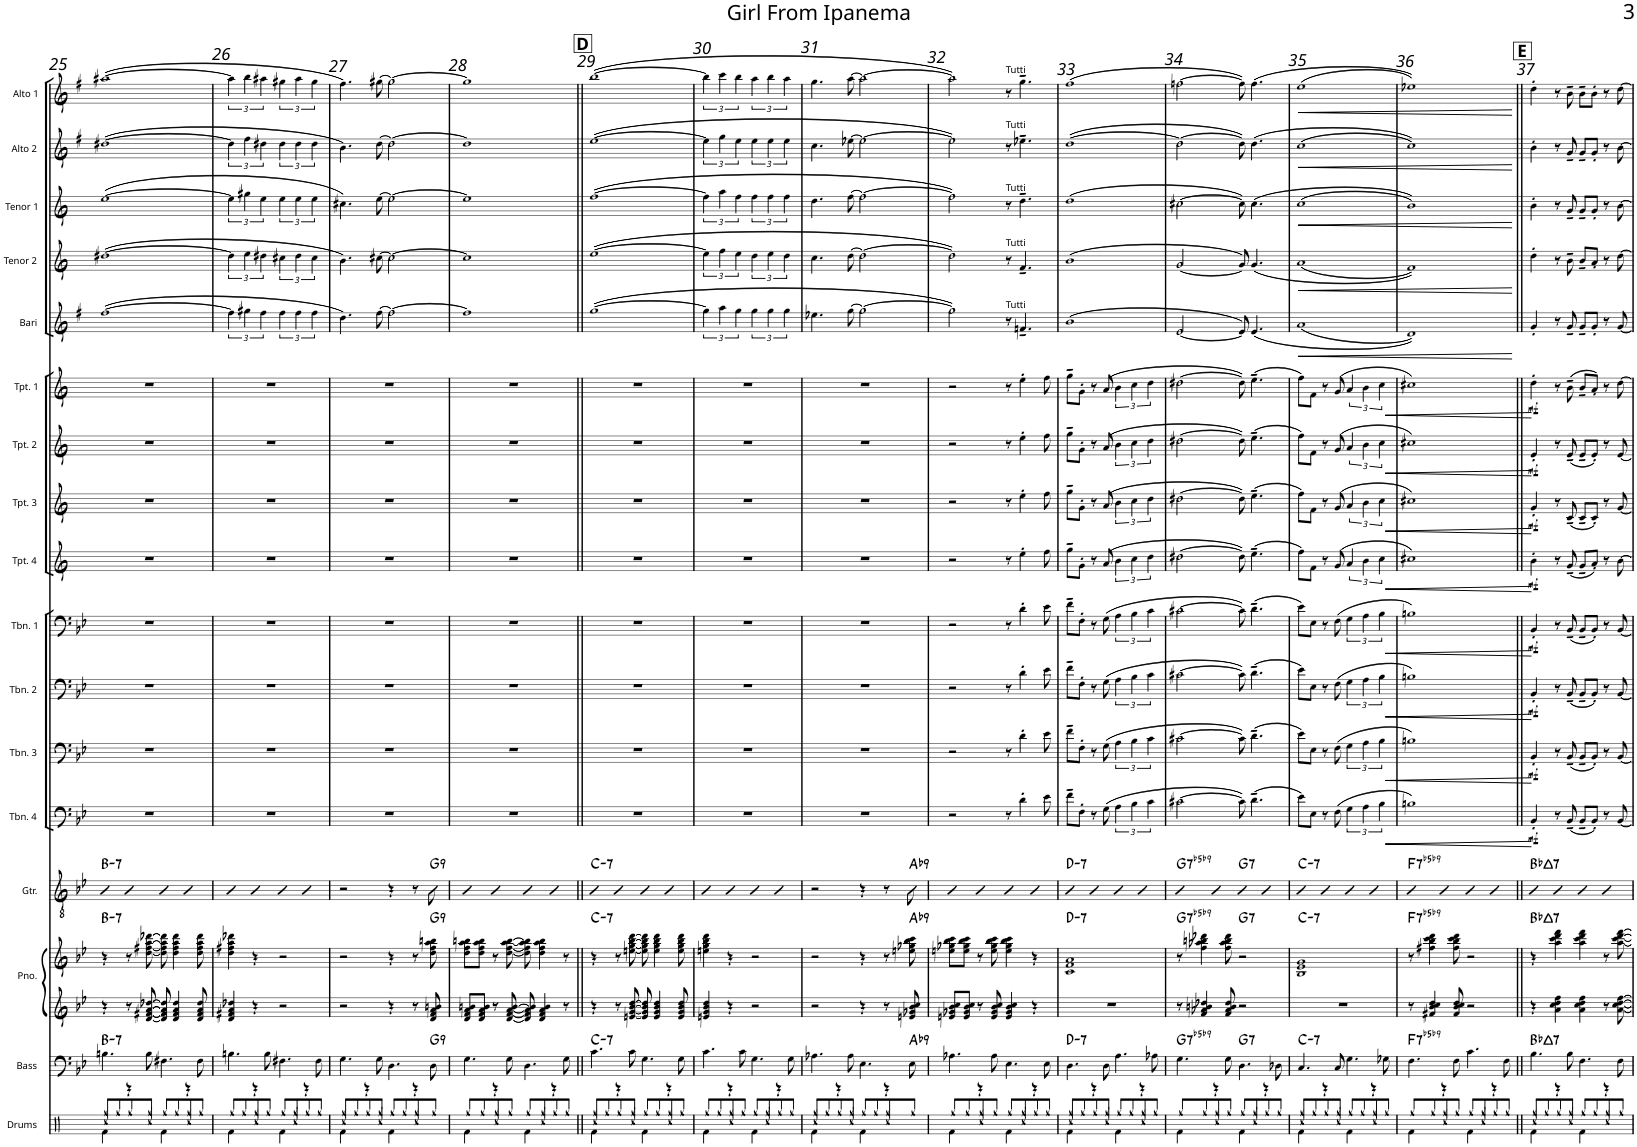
**kern	**kern	**harte	**kern	**kern	**harte	**kern	**harte	**kern	**dynam	**kern	**dynam	**kern	**dynam	**kern	**dynam	**kern	**dynam	**kern	**dynam	**kern	**dynam	**kern	**dynam	**kern	**dynam	**kern	**dynam	**kern	**dynam	**kern	**dynam	**kern	**dynam
*part18	*part17	*part17	*part16	*part15	*part15	*part14	*part14	*part13	*part13	*part12	*part12	*part11	*part11	*part10	*part10	*part9	*part9	*part8	*part8	*part7	*part7	*part6	*part6	*part5	*part5	*part4	*part4	*part3	*part3	*part2	*part2	*part1	*part1
*staff18	*staff17	*	*staff16	*staff15	*	*staff14	*	*staff13	*staff13	*staff12	*staff12	*staff11	*staff11	*staff10	*staff10	*staff9	*staff9	*staff8	*staff8	*staff7	*staff7	*staff6	*staff6	*staff5	*staff5	*staff4	*staff4	*staff3	*staff3	*staff2	*staff2	*staff1	*staff1
*I"Drums	*I"Bass	*	*I"Piano	*I"Piano	*	*I"Guitar	*	*I"Trombone 4	*	*I"Trombone 3	*	*I"Trombone 2	*	*I"Trombone 1	*	*I"Trumpet 4	*	*I"Trumpet 3	*	*I"Trumpet 2	*	*I"Trumpet 1	*	*I"Bari Sax	*	*I"Tenor Sax 2	*	*I"Tenor Sax 1	*	*I"Alto Sax 2	*	*I"Alto Sax 1	*
*I'Drums	*I'Bass	*	*I'Pno	*I'Pno.	*	*I'Gtr.	*	*I'Tbn. 4	*	*I'Tbn. 3	*	*I'Tbn. 2	*	*I'Tbn. 1	*	*I'Tpt. 4	*	*I'Tpt. 3	*	*I'Tpt. 2	*	*I'Tpt. 1	*	*I'Bari	*	*I'Tenor 2	*	*I'Tenor 1	*	*I'Alto 2	*	*I'Alto 1	*
!!LO:PB:g=z
*clefX	*clefF4	*	*clefG2	*clefG2	*	*clefGv2	*	*clefF4	*	*clefF4	*	*clefF4	*	*clefF4	*	*clefG2	*	*clefG2	*	*clefG2	*	*clefG2	*	*clefG2	*	*clefG2	*	*clefG2	*	*clefG2	*	*clefG2	*
*	*Trd7c12	*	*	*	*	*	*	*	*	*	*	*	*	*	*	*Trd1c2	*	*Trd1c2	*	*Trd1c2	*	*Trd1c2	*	*Trd12c21	*	*Trd8c14	*	*Trd8c14	*	*Trd5c9	*	*Trd5c9	*
*k[]	*k[b-e-]	*	*k[b-e-]	*k[b-e-]	*	*k[b-e-]	*	*k[b-e-]	*	*k[b-e-]	*	*k[b-e-]	*	*k[b-e-]	*	*k[]	*	*k[]	*	*k[]	*	*k[]	*	*k[f#]	*	*k[]	*	*k[]	*	*k[f#]	*	*k[f#]	*
*M2/2	*M2/2	*	*M2/2	*M2/2	*	*M2/2	*	*M2/2	*	*M2/2	*	*M2/2	*	*M2/2	*	*M2/2	*	*M2/2	*	*M2/2	*	*M2/2	*	*M2/2	*	*M2/2	*	*M2/2	*	*M2/2	*	*M2/2	*
*met(c|)	*met(c|)	*	*met(c|)	*met(c|)	*	*met(c|)	*	*met(c|)	*	*met(c|)	*	*met(c|)	*	*met(c|)	*	*met(c|)	*	*met(c|)	*	*met(c|)	*	*met(c|)	*	*met(c|)	*	*met(c|)	*	*met(c|)	*	*met(c|)	*	*met(c|)	*
=25	=25	=25	=25	=25	=25	=25	=25	=25	=25	=25	=25	=25	=25	=25	=25	=25	=25	=25	=25	=25	=25	=25	=25	=25	=25	=25	=25	=25	=25	=25	=25	=25	=25
*^	*	*	*	*	*	*	*	*	*	*	*	*	*	*	*	*	*	*	*	*	*	*	*	*	*	*	*	*	*	*	*	*	*
*	*^	*	*	*	*	*	*	*	*	*	*	*	*	*	*	*	*	*	*	*	*	*	*	*	*	*	*	*	*	*	*	*	*	*
!	!	!	!	!LO:H:kt=7	!	!	!LO:H:kt=7	!	!LO:H:kt=7	!	!	!	!	!	!	!	!	!	!	!	!	!	!	!	!	!	!	!	!	!	!	!	!	!	!
4Rcc/	4Rf\	8Rgg/L	4.Bn\	B:min7	4r	4r	B:min7	4B-	B:min7	1r	.	1r	.	1r	.	1r	.	1r	.	1r	.	1r	.	1r	.	([1ff#	.	([1dd#X	.	([1ee	.	([1dd#X	.	([1aa#X	.
.	.	8Rgg/	.	.	.	.	.	.	.	.	.	.	.	.	.	.	.	.	.	.	.	.	.	.	.	.	.	.	.	.	.	.	.	.	.
8ryy	4r	8Rgg/	.	.	8r	8r	.	4B-	.	.	.	.	.	.	.	.	.	.	.	.	.	.	.	.	.	.	.	.	.	.	.	.	.	.	.
8Rcc/	.	8Rgg/J	8B\	.	[8d/ [8f#X/ [8a/ [8dd-X/	[8dd\ [8ff#X\ [8aa\ [8ddd-X\	.	.	.	.	.	.	.	.	.	.	.	.	.	.	.	.	.	.	.	.	.	.	.	.	.	.	.	.	.
4ryy	4Rf\	8Rgg/L	4.F#X\	.	8d/] 8f#/] 8a/] 8dd-/]	8dd\] 8ff#\] 8aa\] 8ddd-\]	.	4B-	.	.	.	.	.	.	.	.	.	.	.	.	.	.	.	.	.	.	.	.	.	.	.	.	.	.	.
.	.	8Rgg/	.	.	4d/ 4f#/ 4a/ 4dd-/	4dd\ 4ff#\ 4aa\ 4ddd-\	.	.	.	.	.	.	.	.	.	.	.	.	.	.	.	.	.	.	.	.	.	.	.	.	.	.	.	.	.
4Rcc/	4r	8Rgg/	.	.	.	.	.	4B-	.	.	.	.	.	.	.	.	.	.	.	.	.	.	.	.	.	.	.	.	.	.	.	.	.	.	.
.	.	8Rgg/J	8F#\	.	8d/ 8f#/ 8a/ 8dd-/	8dd\ 8ff#\ 8aa\ 8ddd-\	.	.	.	.	.	.	.	.	.	.	.	.	.	.	.	.	.	.	.	.	.	.	.	.	.	.	.	.	.
=26	=26	=26	=26	=26	=26	=26	=26	=26	=26	=26	=26	=26	=26	=26	=26	=26	=26	=26	=26	=26	=26	=26	=26	=26	=26	=26	=26	=26	=26	=26	=26	=26	=26	=26	=26
4ryy	4Rf\	8Rgg/L	4.Bn\	.	4d/ 4f#X/ 4a/ 4dd-X/	4dd\ 4ff#X\ 4aa\ 4ddd-X\	.	4B-	.	1r	.	1r	.	1r	.	1r	.	1r	.	1r	.	1r	.	1r	.	6ff#\]	.	6dd#\]	.	6ee\]	.	6dd#\]	.	6aa#\]	.
.	.	8Rgg/	.	.	.	.	.	.	.	.	.	.	.	.	.	.	.	.	.	.	.	.	.	.	.	.	.	.	.	.	.	.	.	.	.
.	.	.	.	.	.	.	.	.	.	.	.	.	.	.	.	.	.	.	.	.	.	.	.	.	.	6gg#X\	.	6ee\	.	6gg#X\	.	6ff#\	.	6bb\	.
4Rcc/	4r	8Rgg/	.	.	4r	4r	.	4B-	.	.	.	.	.	.	.	.	.	.	.	.	.	.	.	.	.	.	.	.	.	.	.	.	.	.	.
.	.	.	.	.	.	.	.	.	.	.	.	.	.	.	.	.	.	.	.	.	.	.	.	.	.	6ff#\	.	6dd#X\	.	6ee\	.	6dd#X\	.	6aa#X\	.
.	.	8Rgg/J	8B\	.	.	.	.	.	.	.	.	.	.	.	.	.	.	.	.	.	.	.	.	.	.	.	.	.	.	.	.	.	.	.	.
8ryy	4Rf\	8Rgg/L	4.F#X\	.	2r	2r	.	4B-	.	.	.	.	.	.	.	.	.	.	.	.	.	.	.	.	.	6ff#\	.	6cc#X\	.	6ee\	.	6dd#\	.	6gg#X\	.
8Rcc/	.	8Rgg/	.	.	.	.	.	.	.	.	.	.	.	.	.	.	.	.	.	.	.	.	.	.	.	.	.	.	.	.	.	.	.	.	.
.	.	.	.	.	.	.	.	.	.	.	.	.	.	.	.	.	.	.	.	.	.	.	.	.	.	6ff#\	.	6dd#\	.	6ee\	.	6dd#\	.	6aa#\	.
4ryy	4r	8Rgg/	.	.	.	.	.	4B-	.	.	.	.	.	.	.	.	.	.	.	.	.	.	.	.	.	.	.	.	.	.	.	.	.	.	.
.	.	.	.	.	.	.	.	.	.	.	.	.	.	.	.	.	.	.	.	.	.	.	.	.	.	6ff#\	.	6cc#\	.	6ee\	.	6dd#\	.	6gg#\	.
.	.	8Rgg/J	8F#\	.	.	.	.	.	.	.	.	.	.	.	.	.	.	.	.	.	.	.	.	.	.	.	.	.	.	.	.	.	.	.	.
=27	=27	=27	=27	=27	=27	=27	=27	=27	=27	=27	=27	=27	=27	=27	=27	=27	=27	=27	=27	=27	=27	=27	=27	=27	=27	=27	=27	=27	=27	=27	=27	=27	=27	=27	=27
4Rcc/	4Rf\	8Rgg/L	4.G\	.	2r	2r	.	2r	.	1r	.	1r	.	1r	.	1r	.	1r	.	1r	.	1r	.	1r	.	4.dd\)	.	4.b\)	.	4.cc#X\)	.	4.b\)	.	4.ff#\)	.
.	.	8Rgg/	.	.	.	.	.	.	.	.	.	.	.	.	.	.	.	.	.	.	.	.	.	.	.	.	.	.	.	.	.	.	.	.	.
8ryy	4r	8Rgg/	.	.	.	.	.	.	.	.	.	.	.	.	.	.	.	.	.	.	.	.	.	.	.	.	.	.	.	.	.	.	.	.	.
8Rcc/	.	8Rgg/J	8G\	.	.	.	.	.	.	.	.	.	.	.	.	.	.	.	.	.	.	.	.	.	.	[8ff#\	.	[8cc#X\	.	[8ee\	.	[8dd\	.	[8gg#X\	.
4ryy	4Rf\	8Rgg/L	4.D\	.	4r	4r	.	4r	.	.	.	.	.	.	.	.	.	.	.	.	.	.	.	.	.	2ff#\_	.	2cc#\_	.	2ee\_	.	2dd\_	.	2gg#\_	.
.	.	8Rgg/	.	.	.	.	.	.	.	.	.	.	.	.	.	.	.	.	.	.	.	.	.	.	.	.	.	.	.	.	.	.	.	.	.
4Rcc/	4r	8Rgg/	.	.	8r	8r	.	8r	.	.	.	.	.	.	.	.	.	.	.	.	.	.	.	.	.	.	.	.	.	.	.	.	.	.	.
!	!	!	!	!LO:H:kt=9	!	!	!LO:H:kt=9	!	!LO:H:kt=9	!	!	!	!	!	!	!	!	!	!	!	!	!	!	!	!	!	!	!	!	!	!	!	!	!	!
.	.	8Rgg/J	8D\	G:9	8d/ 8f/ 8a/ 8bn/	8dd\ 8ff\ 8aa\ 8bbn\	G:9	8B-\	G:9	.	.	.	.	.	.	.	.	.	.	.	.	.	.	.	.	.	.	.	.	.	.	.	.	.	.
=28	=28	=28	=28	=28	=28	=28	=28	=28	=28	=28	=28	=28	=28	=28	=28	=28	=28	=28	=28	=28	=28	=28	=28	=28	=28	=28	=28	=28	=28	=28	=28	=28	=28	=28	=28
4ryy	4Rf\	8Rgg/L	4.G\	.	8d/ 8f/ 8a/ 8bn/L	8dd\ 8ff\ 8aa\ 8bbn\L	.	4B-	.	1r	.	1r	.	1r	.	1r	.	1r	.	1r	.	1r	.	1r	.	1ff#]	.	1cc#]	.	1ee]	.	1dd]	.	1gg#]	.
.	.	8Rgg/	.	.	8d/ 8f/ 8a/ 8b/J	8dd\ 8ff\ 8aa\ 8bb\J	.	.	.	.	.	.	.	.	.	.	.	.	.	.	.	.	.	.	.	.	.	.	.	.	.	.	.	.	.
4Rcc/	4r	8Rgg/	.	.	8r	8r	.	4B-	.	.	.	.	.	.	.	.	.	.	.	.	.	.	.	.	.	.	.	.	.	.	.	.	.	.	.
.	.	8Rgg/J	8G\	.	[8d/ [8f/ [8a/ [8b/	[8dd\ [8ff\ [8aa\ [8bb\	.	.	.	.	.	.	.	.	.	.	.	.	.	.	.	.	.	.	.	.	.	.	.	.	.	.	.	.	.
8ryy	4Rf\	8Rgg/L	4.D\	.	8d/] 8f/] 8a/] 8b/]	8dd\] 8ff\] 8aa\] 8bb\]	.	4B-	.	.	.	.	.	.	.	.	.	.	.	.	.	.	.	.	.	.	.	.	.	.	.	.	.	.	.
8Rcc/	.	8Rgg/	.	.	4d/ 4f/ 4a/ 4b/	4dd\ 4ff\ 4aa\ 4bb\	.	.	.	.	.	.	.	.	.	.	.	.	.	.	.	.	.	.	.	.	.	.	.	.	.	.	.	.	.
4ryy	4r	8Rgg/	.	.	.	.	.	4B-	.	.	.	.	.	.	.	.	.	.	.	.	.	.	.	.	.	.	.	.	.	.	.	.	.	.	.
.	.	8Rgg/J	8G\	.	8r	8r	.	.	.	.	.	.	.	.	.	.	.	.	.	.	.	.	.	.	.	.	.	.	.	.	.	.	.	.	.
!!LO:REH:place=s1:a:B:rj:fs=18:t=D
=29||	=29||	=29||	=29||	=29||	=29||	=29||	=29||	=29||	=29||	=29||	=29||	=29||	=29||	=29||	=29||	=29||	=29||	=29||	=29||	=29||	=29||	=29||	=29||	=29||	=29||	=29||	=29||	=29||	=29||	=29||	=29||	=29||	=29||	=29||	=29||
!	!	!	!	!LO:H:kt=7	!	!	!LO:H:kt=7	!	!LO:H:kt=7	!	!	!	!	!	!	!	!	!	!	!	!	!	!	!	!	!	!	!	!	!	!	!	!	!	!
4Rcc/	4Rf\	8Rgg/L	4.c\	C:min7	4r	4r	C:min7	4B-	C:min7	1r	.	1r	.	1r	.	1r	.	1r	.	1r	.	1r	.	1r	.	([1gg	.	([1ee	.	([1ff	.	([1ee	.	([1bb	.
.	.	8Rgg/	.	.	.	.	.	.	.	.	.	.	.	.	.	.	.	.	.	.	.	.	.	.	.	.	.	.	.	.	.	.	.	.	.
8ryy	4r	8Rgg/	.	.	8r	8r	.	4B-	.	.	.	.	.	.	.	.	.	.	.	.	.	.	.	.	.	.	.	.	.	.	.	.	.	.	.
8Rcc/	.	8Rgg/J	8c\	.	[8en/ [8g/ [8b-/ [8dd/	[8een\ [8gg\ [8bb-\ [8ddd\	.	.	.	.	.	.	.	.	.	.	.	.	.	.	.	.	.	.	.	.	.	.	.	.	.	.	.	.	.
4ryy	4Rf\	8Rgg/L	4.G\	.	8e/] 8g/] 8b-/] 8dd/]	8ee\] 8gg\] 8bb-\] 8ddd\]	.	4B-	.	.	.	.	.	.	.	.	.	.	.	.	.	.	.	.	.	.	.	.	.	.	.	.	.	.	.
.	.	8Rgg/	.	.	4e/ 4g/ 4b-/ 4dd/	4ee\ 4gg\ 4bb-\ 4ddd\	.	.	.	.	.	.	.	.	.	.	.	.	.	.	.	.	.	.	.	.	.	.	.	.	.	.	.	.	.
4Rcc/	4r	8Rgg/	.	.	.	.	.	4B-	.	.	.	.	.	.	.	.	.	.	.	.	.	.	.	.	.	.	.	.	.	.	.	.	.	.	.
.	.	8Rgg/J	8G\	.	8e/ 8g/ 8b-/ 8dd/	8ee\ 8gg\ 8bb-\ 8ddd\	.	.	.	.	.	.	.	.	.	.	.	.	.	.	.	.	.	.	.	.	.	.	.	.	.	.	.	.	.
=30	=30	=30	=30	=30	=30	=30	=30	=30	=30	=30	=30	=30	=30	=30	=30	=30	=30	=30	=30	=30	=30	=30	=30	=30	=30	=30	=30	=30	=30	=30	=30	=30	=30	=30	=30
4ryy	4Rf\	8Rgg/L	4.c\	.	4en/ 4g/ 4b-/ 4dd/	4een\ 4gg\ 4bb-\ 4ddd\	.	4B-	.	1r	.	1r	.	1r	.	1r	.	1r	.	1r	.	1r	.	1r	.	6gg\]	.	6ee\]	.	6ff\]	.	6ee\]	.	6bb\]	.
.	.	8Rgg/	.	.	.	.	.	.	.	.	.	.	.	.	.	.	.	.	.	.	.	.	.	.	.	.	.	.	.	.	.	.	.	.	.
.	.	.	.	.	.	.	.	.	.	.	.	.	.	.	.	.	.	.	.	.	.	.	.	.	.	6aa\	.	6ff\	.	6aa\	.	6gg\	.	6ccc\	.
4Rcc/	4r	8Rgg/	.	.	4r	4r	.	4B-	.	.	.	.	.	.	.	.	.	.	.	.	.	.	.	.	.	.	.	.	.	.	.	.	.	.	.
.	.	.	.	.	.	.	.	.	.	.	.	.	.	.	.	.	.	.	.	.	.	.	.	.	.	6gg\	.	6ee\	.	6ff\	.	6ee\	.	6bb\	.
.	.	8Rgg/J	8c\	.	.	.	.	.	.	.	.	.	.	.	.	.	.	.	.	.	.	.	.	.	.	.	.	.	.	.	.	.	.	.	.
8ryy	4Rf\	8Rgg/L	4.G\	.	2r	2r	.	4B-	.	.	.	.	.	.	.	.	.	.	.	.	.	.	.	.	.	6gg\	.	6dd\	.	6ff\	.	6ee\	.	6aa\	.
8Rcc/	.	8Rgg/	.	.	.	.	.	.	.	.	.	.	.	.	.	.	.	.	.	.	.	.	.	.	.	.	.	.	.	.	.	.	.	.	.
.	.	.	.	.	.	.	.	.	.	.	.	.	.	.	.	.	.	.	.	.	.	.	.	.	.	6gg\	.	6ee\	.	6ff\	.	6ee\	.	6bb\	.
4ryy	4r	8Rgg/	.	.	.	.	.	4B-	.	.	.	.	.	.	.	.	.	.	.	.	.	.	.	.	.	.	.	.	.	.	.	.	.	.	.
.	.	.	.	.	.	.	.	.	.	.	.	.	.	.	.	.	.	.	.	.	.	.	.	.	.	6gg\	.	6dd\	.	6ff\	.	6ee\	.	6aa\	.
.	.	8Rgg/J	8G\	.	.	.	.	.	.	.	.	.	.	.	.	.	.	.	.	.	.	.	.	.	.	.	.	.	.	.	.	.	.	.	.
=31	=31	=31	=31	=31	=31	=31	=31	=31	=31	=31	=31	=31	=31	=31	=31	=31	=31	=31	=31	=31	=31	=31	=31	=31	=31	=31	=31	=31	=31	=31	=31	=31	=31	=31	=31
4Rcc/	4Rf\	8Rgg/L	4.A-X\	.	2r	2r	.	2r	.	1r	.	1r	.	1r	.	1r	.	1r	.	1r	.	1r	.	1r	.	4.ee-X\	.	4.cc\	.	4.dd\	.	4.cc\	.	4.gg\	.
.	.	8Rgg/	.	.	.	.	.	.	.	.	.	.	.	.	.	.	.	.	.	.	.	.	.	.	.	.	.	.	.	.	.	.	.	.	.
8ryy	4r	8Rgg/	.	.	.	.	.	.	.	.	.	.	.	.	.	.	.	.	.	.	.	.	.	.	.	.	.	.	.	.	.	.	.	.	.
8Rcc/	.	8Rgg/J	8A-\	.	.	.	.	.	.	.	.	.	.	.	.	.	.	.	.	.	.	.	.	.	.	[8gg\	.	[8dd\	.	[8ff\	.	[8ee-X\	.	[8aa\	.
4ryy	4Rf\	8Rgg/L	4.E-\	.	4r	4r	.	4r	.	.	.	.	.	.	.	.	.	.	.	.	.	.	.	.	.	2gg\_	.	2dd\_	.	2ff\_	.	2ee-\_	.	2aa\_	.
.	.	8Rgg/	.	.	.	.	.	.	.	.	.	.	.	.	.	.	.	.	.	.	.	.	.	.	.	.	.	.	.	.	.	.	.	.	.
4Rcc/	4r	8Rgg/	.	.	8r	8r	.	8r	.	.	.	.	.	.	.	.	.	.	.	.	.	.	.	.	.	.	.	.	.	.	.	.	.	.	.
!	!	!	!	!LO:H:kt=9	!	!	!LO:H:kt=9	!	!LO:H:kt=9	!	!	!	!	!	!	!	!	!	!	!	!	!	!	!	!	!	!	!	!	!	!	!	!	!	!
.	.	8Rgg/J	8E-\	Ab:9	8en/ 8g-X/ 8b-/ 8cc/	8een\ 8gg-X\ 8bb-\ 8ccc\	Ab:9	8B-\	Ab:9	.	.	.	.	.	.	.	.	.	.	.	.	.	.	.	.	.	.	.	.	.	.	.	.	.	.
=32	=32	=32	=32	=32	=32	=32	=32	=32	=32	=32	=32	=32	=32	=32	=32	=32	=32	=32	=32	=32	=32	=32	=32	=32	=32	=32	=32	=32	=32	=32	=32	=32	=32	=32	=32
4ryy	4Rf\	8Rgg/L	4.A-X\	.	8en/ 8g-X/ 8b-/ 8cc/L	8een\ 8gg-X\ 8bb-\ 8ccc\L	.	4B-	.	2r	.	2r	.	2r	.	2r	.	2r	.	2r	.	2r	.	2r	.	2gg\])	.	2dd\])	.	2ff\])	.	2ee-\])	.	2aa\])	.
.	.	8Rgg/	.	.	8e/ 8g-/ 8b-/ 8cc/J	8ee\ 8gg-\ 8bb-\ 8ccc\J	.	.	.	.	.	.	.	.	.	.	.	.	.	.	.	.	.	.	.	.	.	.	.	.	.	.	.	.	.
4Rcc/	4r	8Rgg/	.	.	8r	8r	.	4B-	.	.	.	.	.	.	.	.	.	.	.	.	.	.	.	.	.	.	.	.	.	.	.	.	.	.	.
.	.	8Rgg/J	8A-\	.	8e/ 8g-/ 8b-/ 8cc/	8ee\ 8gg-\ 8bb-\ 8ccc\	.	.	.	.	.	.	.	.	.	.	.	.	.	.	.	.	.	.	.	.	.	.	.	.	.	.	.	.	.
!	!	!	!	!	!	!	!	!	!	!	!	!	!	!	!	!	!	!	!	!	!	!	!	!	!	!	!	!	!	!	!	!	!	!LO:TX:a:t=Tutti	!
!	!	!	!	!	!	!	!	!	!	!	!	!	!	!	!	!	!	!	!	!	!	!	!	!	!	!	!	!	!	!	!	!LO:TX:a:t=Tutti	!	!	!
!	!	!	!	!	!	!	!	!	!	!	!	!	!	!	!	!	!	!	!	!	!	!	!	!	!	!	!	!	!	!LO:TX:a:t=Tutti	!	!	!	!	!
!	!	!	!	!	!	!	!	!	!	!	!	!	!	!	!	!	!	!	!	!	!	!	!	!	!	!	!	!LO:TX:a:t=Tutti	!	!	!	!	!	!	!
!	!	!	!	!	!	!	!	!	!	!	!	!	!	!	!	!	!	!	!	!	!	!	!	!	!	!LO:TX:a:t=Tutti	!	!	!	!	!	!	!	!	!
8ryy	4Rf\	8Rgg/L	4.E-\	.	4e/ 4g-/ 4b-/ 4cc/	4ee\ 4gg-\ 4bb-\ 4ccc\	.	4B-	.	8r	.	8r	.	8r	.	8r	.	8r	.	8r	.	8r	.	8r	.	8r	.	8r	.	8r	.	8r	.	8r	.
8Rcc/	.	8Rgg/	.	.	.	.	.	.	.	4d'\	.	4d'\	.	4d'\	.	4d'\	.	4ee'\	.	4ee'\	.	4ee'\	.	4ee'\	.	4.fn~/	.	4.f~/	.	4.dd~\	.	4.ee-X~\	.	4.gg~\	.
4ryy	4r	8Rgg/	.	.	4r	4r	.	4B-	.	.	.	.	.	.	.	.	.	.	.	.	.	.	.	.	.	.	.	.	.	.	.	.	.	.	.
.	.	8Rgg/J	8E-\	.	.	.	.	.	.	8e-\	.	8e-\	.	8e-\	.	8e-\	.	8ff\	.	8ff\	.	8ff\	.	8ff\	.	.	.	.	.	.	.	.	.	.	.
=33	=33	=33	=33	=33	=33	=33	=33	=33	=33	=33	=33	=33	=33	=33	=33	=33	=33	=33	=33	=33	=33	=33	=33	=33	=33	=33	=33	=33	=33	=33	=33	=33	=33	=33	=33
!	!	!	!	!LO:H:kt=7	!	!	!LO:H:kt=7	!	!LO:H:kt=7	!	!	!	!	!	!	!	!	!	!	!	!	!	!	!	!	!	!	!	!	!	!	!	!	!	!
4Rcc/	4Rf\	8Rgg/L	4.D\	D:min7	1r	1c 1f 1a	D:min7	4B-	D:min7	8f~\L	.	8f~\L	.	8f~\L	.	8f~\L	.	8gg~\L	.	8gg~\L	.	8gg~\L	.	8gg~\L	.	(1b	.	(1b	.	(1dd	.	([1dd	.	(1ff#	.
.	.	8Rgg/	.	.	.	.	.	.	.	8F'\J	.	8F'\J	.	8F'\J	.	8F'\J	.	8g'\J	.	8g'\J	.	8g'\J	.	8g'\J	.	.	.	.	.	.	.	.	.	.	.
8ryy	4r	8Rgg/	.	.	.	.	.	4B-	.	8r	.	8r	.	8r	.	8r	.	8r	.	8r	.	8r	.	8r	.	.	.	.	.	.	.	.	.	.	.
8Rcc/	.	8Rgg/J	8D\	.	.	.	.	.	.	(8G\	.	(8G\	.	(8G\	.	(8G\	.	(8a/	.	(8a/	.	(8a/	.	(8a/	.	.	.	.	.	.	.	.	.	.	.
4ryy	4Rf\	8Rgg/L	4.A\	.	.	.	.	4B-	.	6A\	.	6A\	.	6A\	.	6A\	.	6b\	.	6b\	.	6b\	.	6b\	.	.	.	.	.	.	.	.	.	.	.
.	.	8Rgg/	.	.	.	.	.	.	.	.	.	.	.	.	.	.	.	.	.	.	.	.	.	.	.	.	.	.	.	.	.	.	.	.	.
.	.	.	.	.	.	.	.	.	.	6B-\	.	6B-\	.	6B-\	.	6B-\	.	6cc\	.	6cc\	.	6cc\	.	6cc\	.	.	.	.	.	.	.	.	.	.	.
4Rcc/	4r	8Rgg/	.	.	.	.	.	4B-	.	.	.	.	.	.	.	.	.	.	.	.	.	.	.	.	.	.	.	.	.	.	.	.	.	.	.
.	.	.	.	.	.	.	.	.	.	6c\	.	6c\	.	6c\	.	6c\	.	6dd\	.	6dd\	.	6dd\	.	6dd\	.	.	.	.	.	.	.	.	.	.	.
.	.	8Rgg/J	8A-X\	.	.	.	.	.	.	.	.	.	.	.	.	.	.	.	.	.	.	.	.	.	.	.	.	.	.	.	.	.	.	.	.
=34	=34	=34	=34	=34	=34	=34	=34	=34	=34	=34	=34	=34	=34	=34	=34	=34	=34	=34	=34	=34	=34	=34	=34	=34	=34	=34	=34	=34	=34	=34	=34	=34	=34	=34	=34
!	!	!	!	!LO:H:kt=7	!	!	!LO:H:kt=7	!	!LO:H:kt=7	!	!	!	!	!	!	!	!	!	!	!	!	!	!	!	!	!	!	!	!	!	!	!	!	!	!
4ryy	4Rf\	8Rgg/L	4.G\	G:(3,b5,b7,b9)	8r	8r	G:(3,b5,b7,b9)	4B-	G:(3,b5,b7,b9)	[2c#X\	.	[2c#X\	.	[2c#X\	.	[2c#X\	.	[2dd#X\	.	[2dd#X\	.	[2dd#X\	.	[2dd#X\	.	[2e/	.	[2g/	.	[2cc#X\	.	2dd\_	.	[2ffn\	.
.	.	8Rgg/	.	.	4f/ 4a-X/ 4bn/ 4dd-X/	4ff\ 4aa-X\ 4bbn\ 4ddd-X\	.	.	.	.	.	.	.	.	.	.	.	.	.	.	.	.	.	.	.	.	.	.	.	.	.	.	.	.	.
4Rcc/	4r	8Rgg/	.	.	.	.	.	4B-	.	.	.	.	.	.	.	.	.	.	.	.	.	.	.	.	.	.	.	.	.	.	.	.	.	.	.
.	.	8Rgg/J	8G\	.	8f/ 8a-/ 8b/ 8dd-/	8ff\ 8aa-\ 8bb\ 8ddd-\	.	.	.	.	.	.	.	.	.	.	.	.	.	.	.	.	.	.	.	.	.	.	.	.	.	.	.	.	.
!	!	!	!	!LO:H:kt=7	!	!	!LO:H:kt=7	!	!LO:H:kt=7	!	!	!	!	!	!	!	!	!	!	!	!	!	!	!	!	!	!	!	!	!	!	!	!	!	!
8ryy	4Rf\	8Rgg/L	4.D\	G:7	2r	2r	G:7	4B-	G:7	8c#\])	.	8c#\])	.	8c#\])	.	8c#\])	.	8dd#\])	.	8dd#\])	.	8dd#\])	.	8dd#\])	.	8e/])	.	8g/])	.	8cc#\])	.	8dd\])	.	8ff\])	.
8Rcc/	.	8Rgg/	.	.	.	.	.	.	.	(4.d~\	.	(4.d~\	.	(4.d~\	.	(4.d~\	.	(4.ee~\	.	(4.ee~\	.	(4.ee~\	.	(4.ee~\	.	(4.e/	.	(4.g/	.	(4.cc#\	.	(4.dd\	.	(4.ff\	.
4ryy	4r	8Rgg/	.	.	.	.	.	4B-	.	.	.	.	.	.	.	.	.	.	.	.	.	.	.	.	.	.	.	.	.	.	.	.	.	.	.
.	.	8Rgg/J	8D-X\	.	.	.	.	.	.	.	.	.	.	.	.	.	.	.	.	.	.	.	.	.	.	.	.	.	.	.	.	.	.	.	.
=35	=35	=35	=35	=35	=35	=35	=35	=35	=35	=35	=35	=35	=35	=35	=35	=35	=35	=35	=35	=35	=35	=35	=35	=35	=35	=35	=35	=35	=35	=35	=35	=35	=35	=35	=35
!	!	!	!	!LO:H:kt=7	!	!	!LO:H:kt=7	!	!LO:H:kt=7	!	!	!	!	!	!	!	!	!	!	!	!	!	!	!	!	!	!LO:HP:b	!	!LO:HP:b	!	!LO:HP:b	!	!LO:HP:b	!	!LO:HP:b
4Rcc/	4Rf\	8Rgg/L	4.C/	C:min7	1r	1B- 1e- 1g	C:min7	4B-	C:min7	8e-\L)	.	8e-\L)	.	8e-\L)	.	8e-\L)	.	8ff\L)	.	8ff\L)	.	8ff\L)	.	8ff\L)	.	(1a	<	(1a	<	(1cc	<	(1cc	<	(1ee	<
.	.	8Rgg/	.	.	.	.	.	.	.	8E-\J	.	8E-\J	.	8E-\J	.	8E-\J	.	8f\J	.	8f\J	.	8f\J	.	8f\J	.	.	.	.	.	.	.	.	.	.	.
8ryy	4r	8Rgg/	.	.	.	.	.	4B-	.	8r	.	8r	.	8r	.	8r	.	8r	.	8r	.	8r	.	8r	.	.	.	.	.	.	.	.	.	.	.
8Rcc/	.	8Rgg/J	8C/	.	.	.	.	.	.	(8F\	.	(8F\	.	(8F\	.	(8F\	.	(8g/	.	(8g/	.	(8g/	.	(8g/	.	.	.	.	.	.	.	.	.	.	.
4ryy	4Rf\	8Rgg/L	4.G\	.	.	.	.	4B-	.	6G\	.	6G\	.	6G\	.	6G\	.	6a/	.	6a/	.	6a/	.	6a/	.	.	.	.	.	.	.	.	.	.	.
.	.	8Rgg/	.	.	.	.	.	.	.	.	.	.	.	.	.	.	.	.	.	.	.	.	.	.	.	.	.	.	.	.	.	.	.	.	.
.	.	.	.	.	.	.	.	.	.	6A\	.	6A\	.	6A\	.	6A\	.	6b\	.	6b\	.	6b\	.	6b\	.	.	.	.	.	.	.	.	.	.	.
4Rcc/	4r	8Rgg/	.	.	.	.	.	4B-	.	.	.	.	.	.	.	.	.	.	.	.	.	.	.	.	.	.	.	.	.	.	.	.	.	.	.
!	!	!	!	!	!	!	!	!	!	!	!LO:HP:b	!	!LO:HP:b	!	!LO:HP:b	!	!LO:HP:b	!	!LO:HP:b	!	!LO:HP:b	!	!LO:HP:b	!	!LO:HP:b	!	!	!	!	!	!	!	!	!	!
.	.	.	.	.	.	.	.	.	.	6B-\	<	6B-\	<	6B-\	<	6B-\	<	6cc\	<	6cc\	<	6cc\	<	6cc\	<	.	.	.	.	.	.	.	.	.	.
.	.	8Rgg/J	8G-X\	.	.	.	.	.	.	.	.	.	.	.	.	.	.	.	.	.	.	.	.	.	.	.	.	.	.	.	.	.	.	.	.
=36	=36	=36	=36	=36	=36	=36	=36	=36	=36	=36	=36	=36	=36	=36	=36	=36	=36	=36	=36	=36	=36	=36	=36	=36	=36	=36	=36	=36	=36	=36	=36	=36	=36	=36	=36
!	!	!	!	!LO:H:kt=7	!	!	!LO:H:kt=7	!	!LO:H:kt=7	!	!	!	!	!	!	!	!	!	!	!	!	!	!	!	!	!	!	!	!	!	!	!	!	!	!
4ryy	4Rf\	8Rgg/L	4.F\	F:(3,b5,b7,b9)	8r	8r	F:(3,b5,b7,b9)	4B-	F:(3,b5,b7,b9)	1Bn)	.	1Bn)	.	1Bn)	.	1Bn)	.	1cc#X)	.	1cc#X)	.	1cc#X)	.	1cc#X)	.	1d))	.	1f))	.	1b))	.	1cc))	.	1ee-X))	.
.	.	8Rgg/	.	.	4f#X/ 4b-/ 4cc/ 4dd/	4ff#X\ 4bb-\ 4ccc\ 4ddd\	.	.	.	.	.	.	.	.	.	.	.	.	.	.	.	.	.	.	.	.	.	.	.	.	.	.	.	.	.
4Rcc/	4r	8Rgg/	.	.	.	.	.	4B-	.	.	.	.	.	.	.	.	.	.	.	.	.	.	.	.	.	.	.	.	.	.	.	.	.	.	.
.	.	8Rgg/J	8F\	.	8f#/ 8b-/ 8cc/ 8dd/	8ff#\ 8bb-\ 8ccc\ 8ddd\	.	.	.	.	.	.	.	.	.	.	.	.	.	.	.	.	.	.	.	.	.	.	.	.	.	.	.	.	.
8ryy	4Rf\	8Rgg/L	4.c\	.	2r	2r	.	4B-	.	.	.	.	.	.	.	.	.	.	.	.	.	.	.	.	.	.	.	.	.	.	.	.	.	.	.
8Rcc/	.	8Rgg/	.	.	.	.	.	.	.	.	.	.	.	.	.	.	.	.	.	.	.	.	.	.	.	.	.	.	.	.	.	.	.	.	.
4ryy	4r	8Rgg/	.	.	.	.	.	4B-	.	.	.	.	.	.	.	.	.	.	.	.	.	.	.	.	.	.	.	.	.	.	.	.	.	.	.
.	.	8Rgg/J	8F\	.	.	.	.	.	.	.	.	.	.	.	.	.	.	.	.	.	.	.	.	.	.	.	.	.	.	.	.	.	.	.	.
*v	*v	*v	*	*	*	*	*	*	*	*	*	*	*	*	*	*	*	*	*	*	*	*	*	*	*	*	*	*	*	*	*	*	*	*	*
.	.	.	.	.	.	.	.	.	.	.	.	.	.	.	.	.	.	.	.	.	.	.	.	.	[	.	[	.	[	.	[	.	[
!!LO:REH:place=s1:a:B:rj:fs=18:t=E
=37||	=37||	=37||	=37||	=37||	=37||	=37||	=37||	=37||	=37||	=37||	=37||	=37||	=37||	=37||	=37||	=37||	=37||	=37||	=37||	=37||	=37||	=37||	=37||	=37||	=37||	=37||	=37||	=37||	=37||	=37||	=37||	=37||	=37||
*^	*	*	*	*	*	*	*	*	*	*	*	*	*	*	*	*	*	*	*	*	*	*	*	*	*	*	*	*	*	*	*	*	*
*	*^	*	*	*	*	*	*	*	*	*	*	*	*	*	*	*	*	*	*	*	*	*	*	*	*	*	*	*	*	*	*	*	*	*
!	!	!	!	!LO:H:kt=7	!	!	!LO:H:kt=7	!	!LO:H:kt=7	!	!LO:DY:b	!	!LO:DY:b	!	!LO:DY:b	!	!LO:DY:b	!	!LO:DY:b	!	!LO:DY:b	!	!LO:DY:b	!	!LO:DY:b	!	!	!	!	!	!	!	!	!	!
4Rcc/	4Rf\	8Rgg/L	4.B-\	Bb:maj7	4r	4r	Bb:maj7	4B-	Bb:maj7	4BB-'/	mf	4BB-'/	mf	4BB-'/	mf	4BB-'/	mf	4b'\	mf	4g'/	mf	4e'/	mf	4dd'\	mf	4g'/	.	4dd'\	.	4b'\	.	4b'\	.	4dd'\	.
.	.	8Rgg/	.	.	.	.	.	.	.	.	.	.	.	.	.	.	.	.	.	.	.	.	.	.	.	.	.	.	.	.	.	.	.	.	.
8ryy	4r	8Rgg/	.	.	4a\ 4cc\ 4dd\ 4ff\	4aa\ 4ccc\ 4ddd\ 4fff\	.	4B-	.	8r	[	8r	[	8r	[	8r	[	8r	[	8r	[	8r	[	8r	[	8r	.	8r	.	8r	.	8r	.	8r	.
8Rcc/	.	8Rgg/J	8B-\	.	.	.	.	.	.	(8BB-~/	.	(8BB-~/	.	(8BB-~/	.	(8BB-~/	.	(8g~/	.	(8c~/	.	(8e~/	.	(8b~\	.	8g~/	.	8b~\	.	8g~/	.	8g~/	.	8b~\	.
4ryy	4Rf\	8Rgg/L	4.F\	.	4a\ 4cc\ 4dd\ 4ff\	4aa\ 4ccc\ 4ddd\ 4fff\	.	4B-	.	8BB-~/L	.	8BB-~/L	.	8BB-~/L	.	8BB-~/L	.	8g~/L	.	8c~/L	.	8e~/L	.	8b~/L	.	8g~/L	.	8b~/L	.	8g~/L	.	8g~/L	.	8b~\L	.
.	.	8Rgg/	.	.	.	.	.	.	.	8BB-'/J)	.	8BB-'/J)	.	8BB-'/J)	.	8BB-'/J)	.	8a'/J)	.	8c'/J)	.	8e'/J)	.	8a'/J)	.	8g'/J	.	8a'/J	.	8g'/J	.	8g'/J	.	8b'\J	.
4Rcc/	4r	8Rgg/	.	.	8r	8r	.	4B-	.	8r	.	8r	.	8r	.	8r	.	8r	.	8r	.	8r	.	8r	.	8r	.	8r	.	8r	.	8r	.	8r	.
.	.	8Rgg/J	8F\	.	[8a\ [8cc\ [8dd\ [8ff\	[8aa\ [8ccc\ [8ddd\ [8fff\	.	.	.	[8BB-/	.	[8BB-/	.	[8BB-/	.	[8BB-/	.	[8b\	.	[8g/	.	[8e/	.	[8dd\	.	[8g/	.	[8dd\	.	[8b\	.	[8b\	.	[8dd\	.
*v	*v	*v	*	*	*	*	*	*	*	*	*	*	*	*	*	*	*	*	*	*	*	*	*	*	*	*	*	*	*	*	*	*	*	*	*
=	=	=	=	=	=	=	=	=	=	=	=	=	=	=	=	=	=	=	=	=	=	=	=	=	=	=	=	=	=	=	=	=	=
*-	*-	*-	*-	*-	*-	*-	*-	*-	*-	*-	*-	*-	*-	*-	*-	*-	*-	*-	*-	*-	*-	*-	*-	*-	*-	*-	*-	*-	*-	*-	*-	*-	*-
